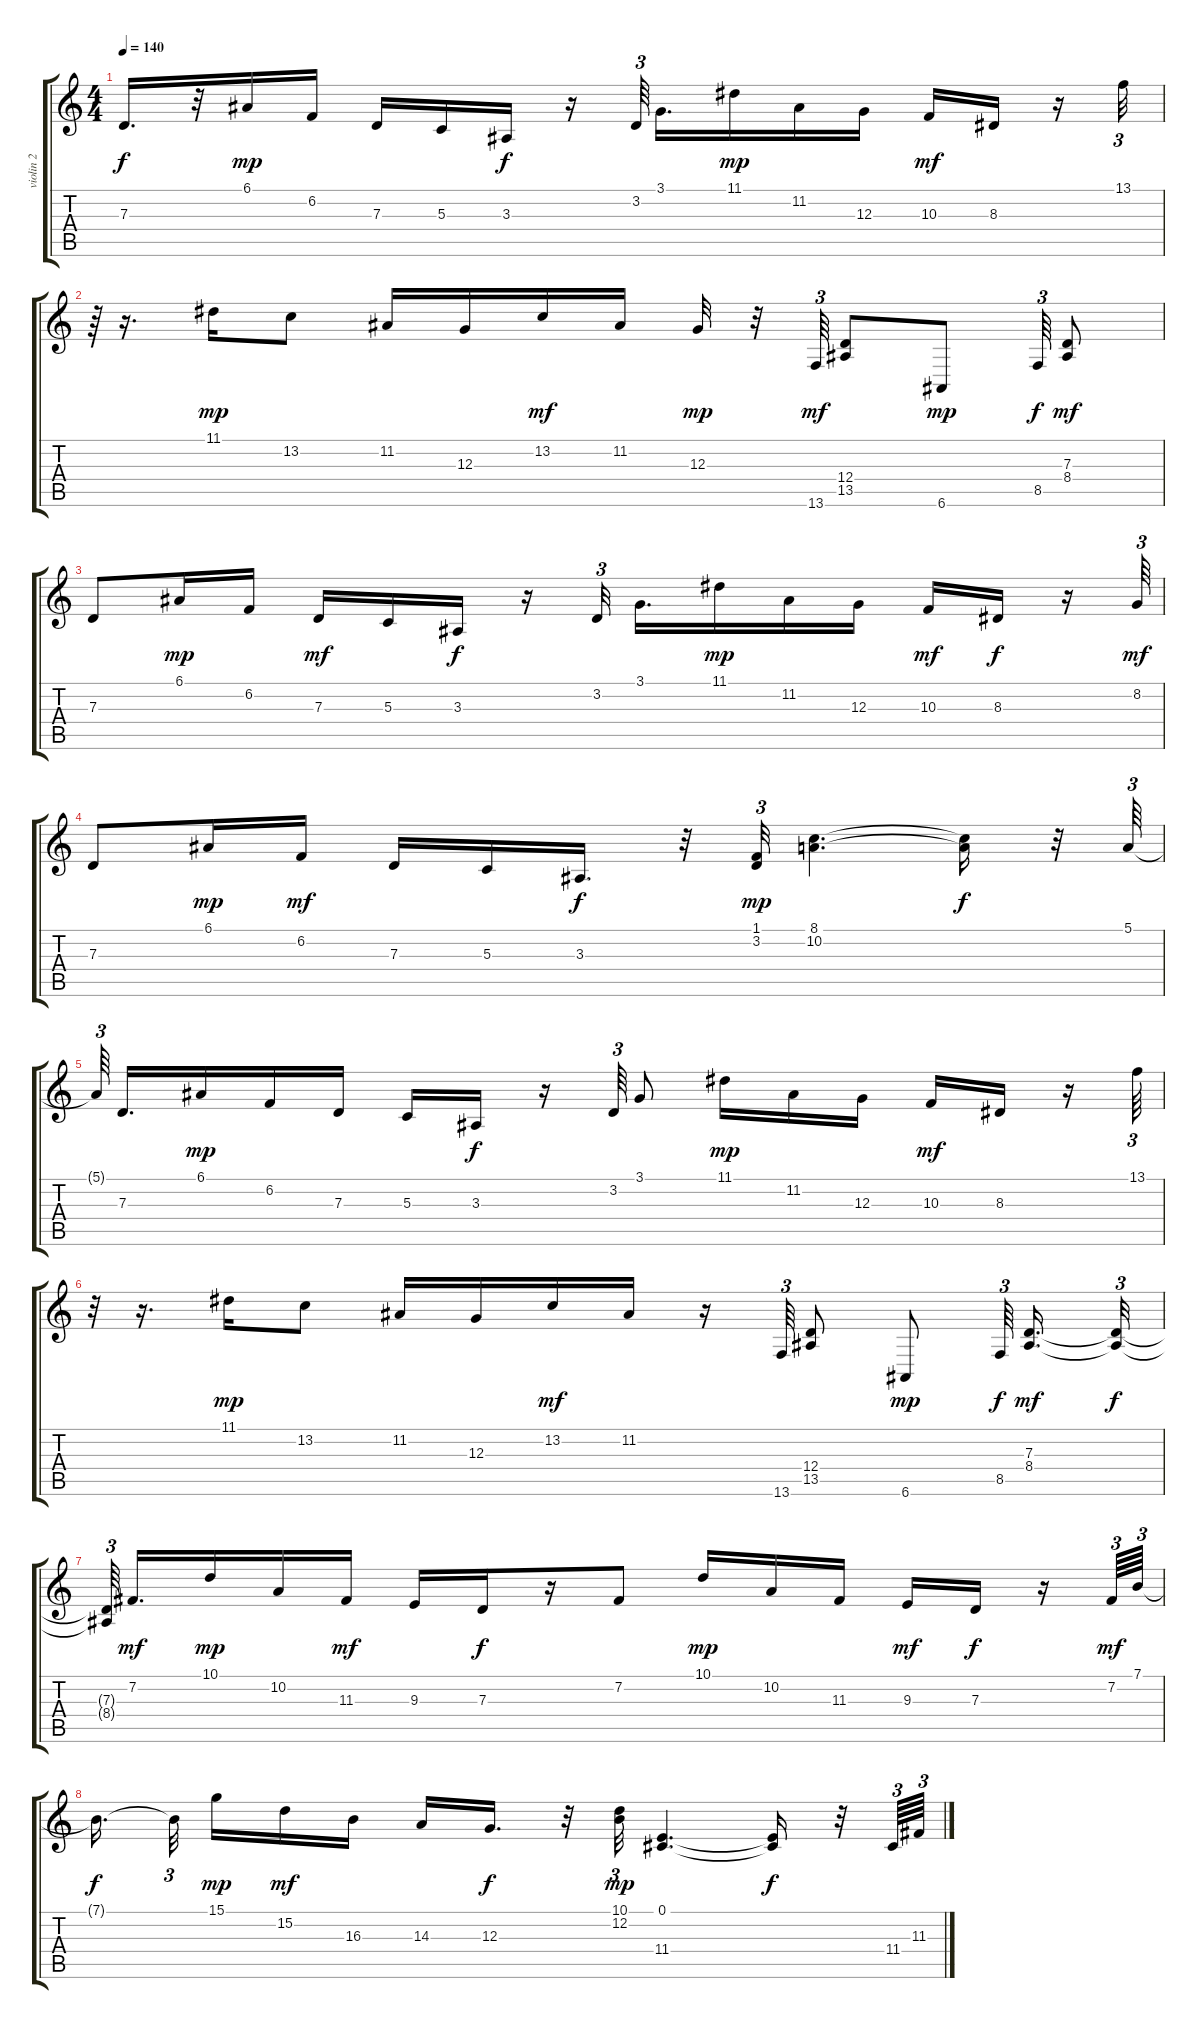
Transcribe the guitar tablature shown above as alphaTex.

\track ("violin 2" "violin 2") {instrument violin}
\staff {score tabs}
\tuning (E4 B3 G3 D3 A2 E2) {hide}
\ts (4 4)
\tempo 140
\clef g2
\ks c
7.3.16{d dy f} r.32 6.1.16{dy mp} 6.2.16 7.3.16 5.3.16 3.3.16{dy f} r.16 3.2.64{tu (3 2) beam splitsecondary} 3.1.16{d} 11.1.16{dy mp} 11.2.16 12.3.16 10.3.16{dy mf} 8.3.16 r.16 13.1.32{tu (3 2)} |
r.64{tu (3 2)} r.16{d} 11.1.16{dy mp} 13.2.8 11.2.16 12.3.16 13.2.16{dy mf} 11.2.16 12.3.32{dy mp} r.32 13.6.64{tu (3 2) dy mf instrument acousticguitarsteel} (12.4 13.5).8 6.6.8{dy mp} 8.5.64{tu (3 2) dy f} (7.3 8.4).8{dy mf} |
7.3.8{instrument violin} 6.1.16{dy mp} 6.2.16 7.3.16{dy mf} 5.3.16 3.3.16{dy f} r.16 3.2.32{tu (3 2) beam splitsecondary} 3.1.16{d} 11.1.16{dy mp} 11.2.16 12.3.16 10.3.16{dy mf} 8.3.16{dy f} r.16 8.2.64{tu (3 2) dy mf} |
7.3.8 6.1.16{dy mp} 6.2.16{dy mf} 7.3.16 5.3.16 3.3.16{d dy f} r.32 (1.1 3.2).32{tu (3 2) dy mp} (8.1 10.2).4{d} (8.1{t} 10.2{t}).16{dy f} r.32 5.1.64{tu (3 2)} |
5.1{t}.64{tu (3 2) beam splitsecondary} 7.3.16{d} 6.1.16{dy mp} 6.2.16 7.3.16 5.3.16 3.3.16{dy f} r.16 3.2.64{tu (3 2)} 3.1.8 11.1.16{dy mp} 11.2.16 12.3.16 10.3.16{dy mf} 8.3.16 r.16 13.1.64{tu (3 2)} |
r.32{tu (3 2)} r.16{d} 11.1.16{dy mp} 13.2.8 11.2.16 12.3.16 13.2.16{dy mf} 11.2.16 r.16 13.6.64{tu (3 2) instrument acousticguitarsteel} (12.4 13.5).8 6.6.8{dy mp} 8.5.64{tu (3 2) dy f beam splitsecondary} (7.3 8.4).16{d dy mf} (7.3{t} 8.4{t}).32{tu (3 2) dy f} |
(7.3{t} 8.4{t}).64{tu (3 2) beam splitsecondary} 7.2.16{d dy mf balance 6} 10.1.16{dy mp} 10.2.16 11.3.16{dy mf} 9.3.16 7.3.16{dy f} r.16 7.2.8 10.1.16{dy mp} 10.2.16 11.3.16 9.3.16{dy mf} 7.3.16{dy f} r.16 7.2.64{tu (3 2) dy mf} 7.1.64{tu (3 2)} |
7.1{t}.16{d dy f beam splitsecondary} 7.1{t}.32{tu (3 2) beam splitsecondary} 15.1.16{dy mp} 15.2.16{dy mf} 16.3.16 14.3.16 12.3.16{d dy f} r.32 (10.1 12.2).32{tu (3 2) dy mp} (0.1 11.4).4{d} (0.1{t} 11.4{t}).16{dy f} r.32 11.4.64{tu (3 2)} 11.3.64{tu (3 2)}
